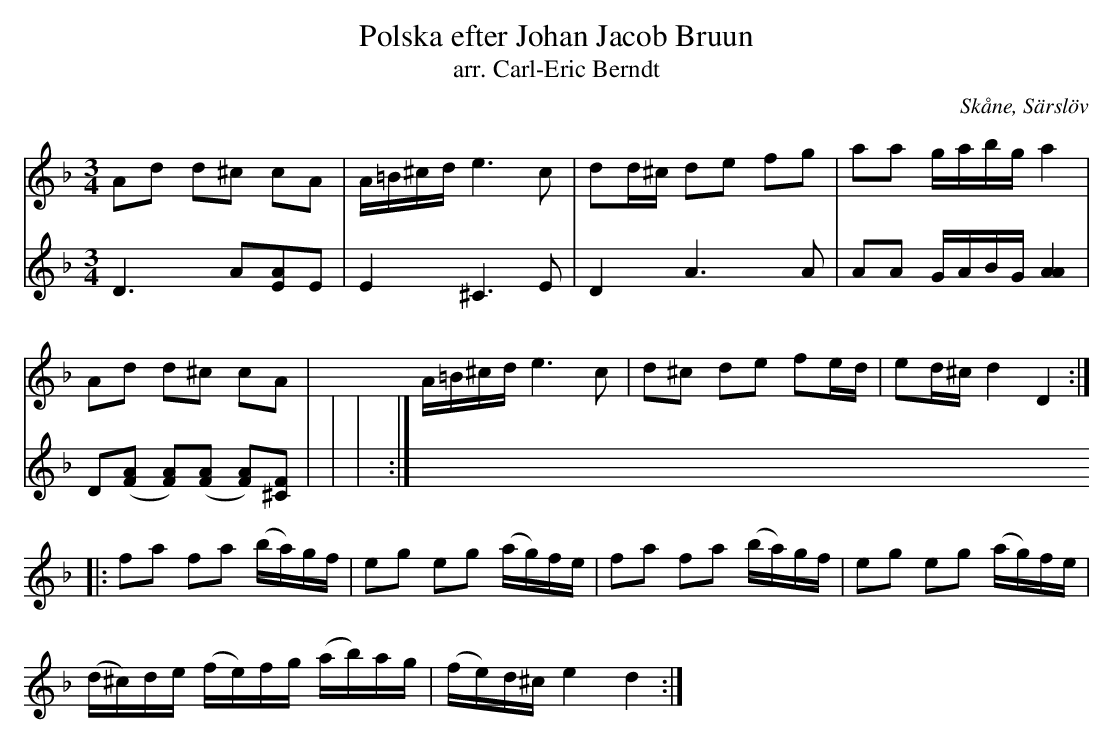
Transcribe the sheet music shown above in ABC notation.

X:1
T:Polska efter Johan Jacob Bruun
T:arr. Carl-Eric Berndt
O:Skåne, Särslöv
M:3/4
L:1/8
K:Dm
V:1
Ad d^c cA | A/=B/^c/d/ e2>c2 | dd/^c/ de fg | aa g/a/b/g/ a2 |
Ad d^c cA | A/=B/^c/d/ e2>c2 | d^c de fe/d/ | ed/^c/ d2 D2 ::
fa fa (b/a/)g/f/ | eg eg (a/g/)f/e/ | fa fa (b/a/)g/f/ | eg eg (a/g/)f/e/ |
(d/^c/)d/e/ (f/e/)f/g/ (a/b/)a/g/ | (f/e/)d/^c/ e2 d2 :|
V:3
D3 A[AE]E | E2 ^C3 E | D2 A2>A2 | AA G/A/B/G/ [A2A2] |
D([AF] [AF])([AF] [AF])[F^C] | | | ::
